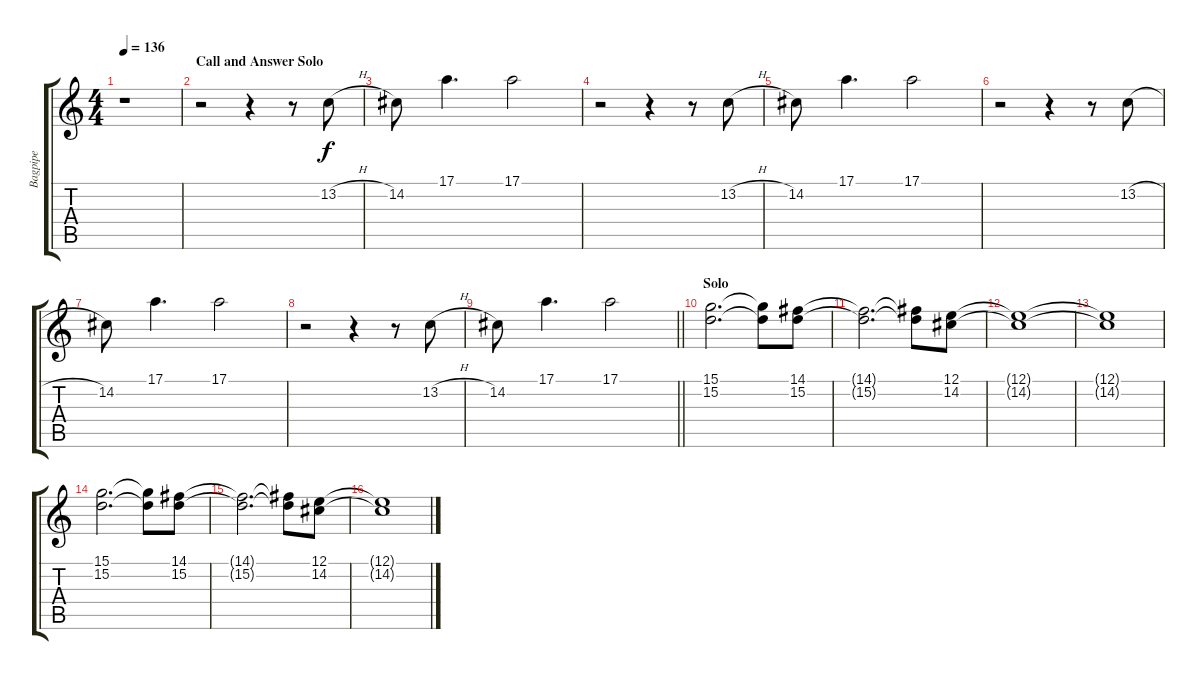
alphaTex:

\track ("Bagpipe" "Bagpipe") {instrument bagpipe}
\staff {score tabs}
\tuning (E4 B3 G3 D3 A2 E2) {hide}
\ts (4 4)
\tempo 136
\clef g2
\ks c
r.1{dy f} |
\section ("" "Call and Answer Solo")
r.2 r.4 r.8 13.2{h}.8 |
14.2.8 17.1.4{d} 17.1.2 |
r.2 r.4 r.8 13.2{h}.8 |
14.2.8 17.1.4{d} 17.1.2 |
r.2 r.4 r.8 13.2{h}.8 |
14.2.8 17.1.4{d} 17.1.2 |
r.2 r.4 r.8 13.2{h}.8 |
\barLineRight lightlight
14.2.8 17.1.4{d} 17.1.2 |
\section ("" "Solo")
(15.1 15.2).2{d} (15.1{t} 15.2{t}).8 (14.1 15.2).8 |
(14.1{t} 15.2{t}).2{d} (14.1{t} 15.2{t}).8 (12.1 14.2).8 |
(12.1{t} 14.2{t}).1 |
(12.1{t} 14.2{t}).1 |
(15.1 15.2).2{d} (15.1{t} 15.2{t}).8 (14.1 15.2).8 |
(14.1{t} 15.2{t}).2{d} (14.1{t} 15.2{t}).8 (12.1 14.2).8 |
(12.1{t} 14.2{t}).1
